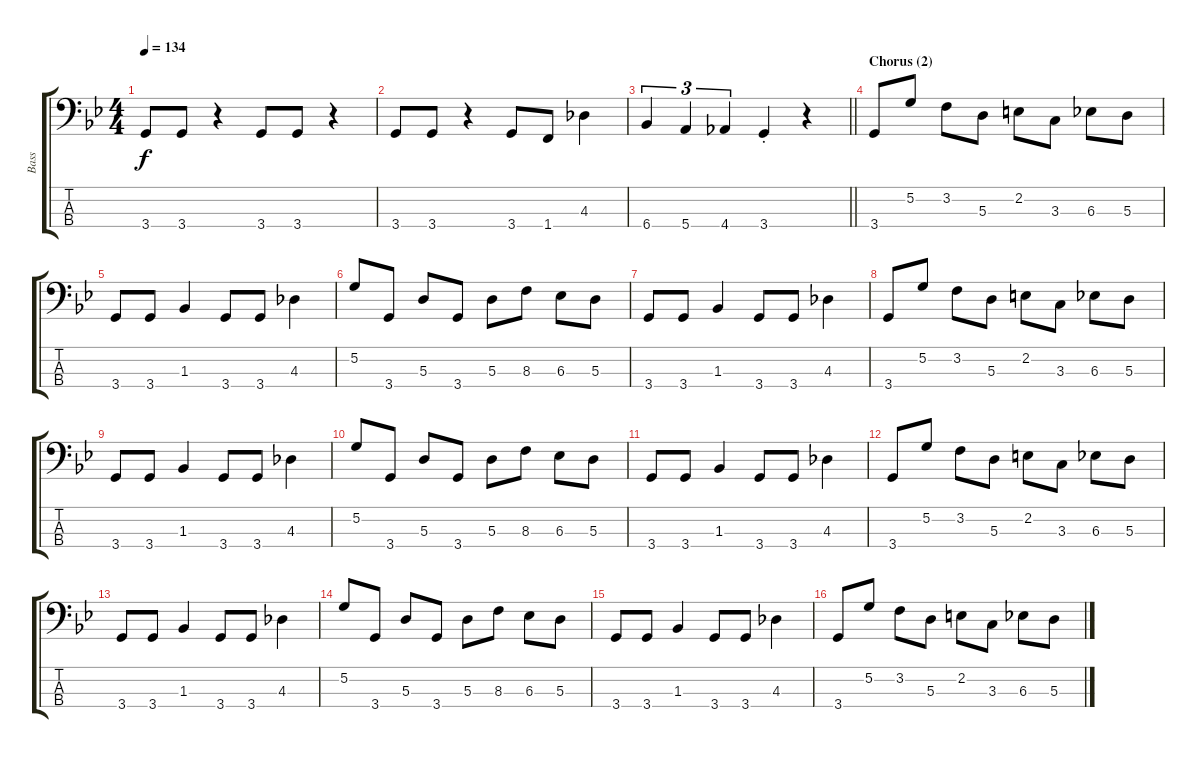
\track ("Bass" "Bass") {instrument electricbasspick}
\staff {score tabs}
\tuning (G2 D2 A1 E1) {hide}
\ts (4 4)
\tempo 134
\clef f4
\ks gminor
3.4.8{dy f} 3.4.8 r.4 3.4.8 3.4.8 r.4 |
3.4.8 3.4.8 r.4 3.4.8 1.4.8 4.3.4 |
\barLineRight lightlight
6.4.4{tu (3 2)} 5.4.4{tu (3 2)} 4.4.4{tu (3 2)} 3.4{st}.4 r.4 |
\section ("" "Chorus (2)")
3.4.8 5.2.8 3.2.8 5.3.8 2.2.8 3.3.8 6.3.8 5.3.8 |
3.4.8 3.4.8 1.3.4 3.4.8 3.4.8 4.3.4 |
5.2.8 3.4.8 5.3.8 3.4.8 5.3.8 8.3.8 6.3.8 5.3.8 |
3.4.8 3.4.8 1.3.4 3.4.8 3.4.8 4.3.4 |
3.4.8 5.2.8 3.2.8 5.3.8 2.2.8 3.3.8 6.3.8 5.3.8 |
3.4.8 3.4.8 1.3.4 3.4.8 3.4.8 4.3.4 |
5.2.8 3.4.8 5.3.8 3.4.8 5.3.8 8.3.8 6.3.8 5.3.8 |
3.4.8 3.4.8 1.3.4 3.4.8 3.4.8 4.3.4 |
3.4.8 5.2.8 3.2.8 5.3.8 2.2.8 3.3.8 6.3.8 5.3.8 |
3.4.8 3.4.8 1.3.4 3.4.8 3.4.8 4.3.4 |
5.2.8 3.4.8 5.3.8 3.4.8 5.3.8 8.3.8 6.3.8 5.3.8 |
3.4.8 3.4.8 1.3.4 3.4.8 3.4.8 4.3.4 |
3.4.8 5.2.8 3.2.8 5.3.8 2.2.8 3.3.8 6.3.8 5.3.8
